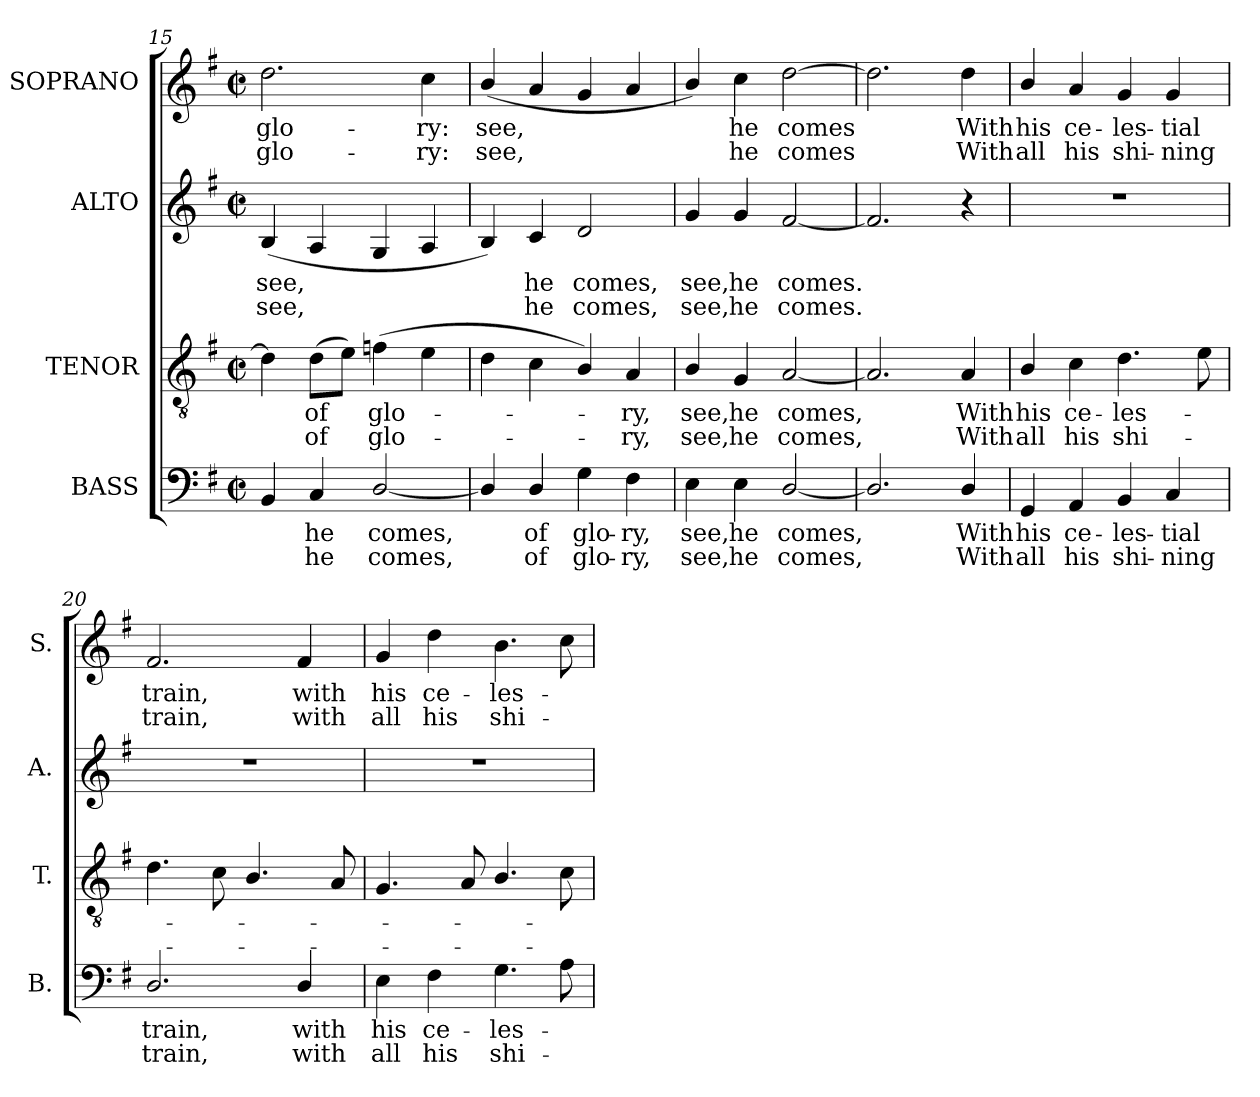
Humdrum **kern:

**kern	**text	**text	**kern	**text	**text	**kern	**text	**text	**kern	**text	**text
*part4	*part4	*part4	*part3	*part3	*part3	*part2	*part2	*part2	*part1	*part1	*part1
*staff4	*staff4	*staff4	*staff3	*staff3	*staff3	*staff2	*staff2	*staff2	*staff1	*staff1	*staff1
*I"BASS	*	*	*I"TENOR	*	*	*I"ALTO	*	*	*I"SOPRANO	*	*
*I'B.	*	*	*I'T.	*	*	*I'A.	*	*	*I'S.	*	*
*clefF4	*	*	*clefGv2	*	*	*clefG2	*	*	*clefG2	*	*
*	*	*	*ITrd7c12	*	*	*	*	*	*	*	*
*k[f#]	*	*	*k[f#]	*	*	*k[f#]	*	*	*k[f#]	*	*
*G:	*	*	*G:	*	*	*G:	*	*	*G:	*	*
*M2/2	*	*	*M2/2	*	*	*M2/2	*	*	*M2/2	*	*
*met(c|)	*	*	*met(c|)	*	*	*met(c|)	*	*	*met(c|)	*	*
=15	=15	=15	=15	=15	=15	=15	=15	=15	=15	=15	=15
!	!	!	!	!	!	!	!LO:LY:b:color=#000000	!LO:LY:b:color=#000000	!	!	!
!	!	!	!	!	!	!	!	!	!	!LO:LY:b:color=#000000	!LO:LY:b:color=#000000
4BBi/	.	.	4Di\]	.	.	(4Bi/	see,	see,	2.ddi\	glo-	glo-
!	!LO:LY:b:color=#000000	!LO:LY:b:color=#000000	!	!	!	!	!	!	!	!	!
!	!	!	!	!LO:LY:b:color=#000000	!LO:LY:b:color=#000000	!	!	!	!	!	!
4Ci/	he	he	(8Di\L	of	of	4Ai/	.	.	.	.	.
.	.	.	8Ei\J)	.	.	.	.	.	.	.	.
!	!LO:LY:b:color=#000000	!LO:LY:b:color=#000000	!	!	!	!	!	!	!	!	!
!	!	!	!	!LO:LY:b:color=#000000	!LO:LY:b:color=#000000	!	!	!	!	!	!
[2Di/	comes,	comes,	(4Fni\	glo-	glo-	4Gi/	.	.	.	.	.
!	!	!	!	!	!	!	!	!	!	!LO:LY:b:color=#000000	!LO:LY:b:color=#000000
.	.	.	4Ei\	.	.	4Ai/	.	.	4cci\	-ry:	-ry:
=16	=16	=16	=16	=16	=16	=16	=16	=16	=16	=16	=16
!	!	!	!	!	!	!	!	!	!	!LO:LY:b:color=#000000	!LO:LY:b:color=#000000
4Di/]	.	.	4Di\	.	.	4Bi/)	.	.	(4bi/	see,	see,
!	!LO:LY:b:color=#000000	!LO:LY:b:color=#000000	!	!	!	!	!	!	!	!	!
!	!	!	!	!	!	!	!LO:LY:b:color=#000000	!LO:LY:b:color=#000000	!	!	!
4Di/	of	of	4Ci\	.	.	4ci/	he	he	4ai/	.	.
!	!LO:LY:b:color=#000000	!LO:LY:b:color=#000000	!	!	!	!	!	!	!	!	!
!	!	!	!	!	!	!	!LO:LY:b:color=#000000	!LO:LY:b:color=#000000	!	!	!
4Gi\	glo-	glo-	4BBi/)	.	.	2di/	comes,	comes,	4gi/	.	.
!	!LO:LY:b:color=#000000	!LO:LY:b:color=#000000	!	!	!	!	!	!	!	!	!
!	!	!	!	!LO:LY:b:color=#000000	!LO:LY:b:color=#000000	!	!	!	!	!	!
4F#i\	-ry,	-ry,	4AAi/	-ry,	-ry,	.	.	.	4ai/	.	.
=17	=17	=17	=17	=17	=17	=17	=17	=17	=17	=17	=17
!	!LO:LY:b:color=#000000	!LO:LY:b:color=#000000	!	!	!	!	!	!	!	!	!
!	!	!	!	!LO:LY:b:color=#000000	!LO:LY:b:color=#000000	!	!	!	!	!	!
!	!	!	!	!	!	!	!LO:LY:b:color=#000000	!LO:LY:b:color=#000000	!	!	!
4Ei\	see,	see,	4BBi/	see,	see,	4gi/	see,	see,	4bi/)	.	.
!	!LO:LY:b:color=#000000	!LO:LY:b:color=#000000	!	!	!	!	!	!	!	!	!
!	!	!	!	!LO:LY:b:color=#000000	!LO:LY:b:color=#000000	!	!	!	!	!	!
!	!	!	!	!	!	!	!LO:LY:b:color=#000000	!LO:LY:b:color=#000000	!	!	!
!	!	!	!	!	!	!	!	!	!	!LO:LY:b:color=#000000	!LO:LY:b:color=#000000
4Ei\	he	he	4GGi/	he	he	4gi/	he	he	4cci\	he	he
!	!LO:LY:b:color=#000000	!LO:LY:b:color=#000000	!	!	!	!	!	!	!	!	!
!	!	!	!	!LO:LY:b:color=#000000	!LO:LY:b:color=#000000	!	!	!	!	!	!
!	!	!	!	!	!	!	!LO:LY:b:color=#000000	!LO:LY:b:color=#000000	!	!	!
!	!	!	!	!	!	!	!	!	!	!LO:LY:b:color=#000000	!LO:LY:b:color=#000000
[2Di/	comes,	comes,	[2AAi/	comes,	comes,	[2f#i/	comes.	comes.	[2ddi\	comes	comes
=18	=18	=18	=18	=18	=18	=18	=18	=18	=18	=18	=18
2.Di/]	.	.	2.AAi/]	.	.	2.f#i/]	.	.	2.ddi\]	.	.
!	!LO:LY:b:color=#000000	!LO:LY:b:color=#000000	!	!	!	!	!	!	!	!	!
!	!	!	!	!LO:LY:b:color=#000000	!LO:LY:b:color=#000000	!	!	!	!	!	!
!	!	!	!	!	!	!	!	!	!	!LO:LY:b:color=#000000	!LO:LY:b:color=#000000
4Di/	With	With	4AAi/	With	With	4r	.	.	4ddi\	With	With
!!LO:PB:g=z
=19	=19	=19	=19	=19	=19	=19	=19	=19	=19	=19	=19
!	!LO:LY:b:color=#000000	!LO:LY:b:color=#000000	!	!	!	!	!	!	!	!	!
!	!	!	!	!LO:LY:b:color=#000000	!LO:LY:b:color=#000000	!	!	!	!	!	!
!	!	!	!	!	!	!	!	!	!	!LO:LY:b:color=#000000	!LO:LY:b:color=#000000
4GGi/	his	all	4BBi/	his	all	1r	.	.	4bi/	his	all
!	!LO:LY:b:color=#000000	!LO:LY:b:color=#000000	!	!	!	!	!	!	!	!	!
!	!	!	!	!LO:LY:b:color=#000000	!LO:LY:b:color=#000000	!	!	!	!	!	!
!	!	!	!	!	!	!	!	!	!	!LO:LY:b:color=#000000	!LO:LY:b:color=#000000
4AAi/	ce-	his	4Ci\	ce-	his	.	.	.	4ai/	ce-	his
!	!LO:LY:b:color=#000000	!LO:LY:b:color=#000000	!	!	!	!	!	!	!	!	!
!	!	!	!	!LO:LY:b:color=#000000	!LO:LY:b:color=#000000	!	!	!	!	!	!
!	!	!	!	!	!	!	!	!	!	!LO:LY:b:color=#000000	!LO:LY:b:color=#000000
4BBi/	-les-	shi-	4.Di\	-les-	shi-	.	.	.	4gi/	-les-	shi-
!	!LO:LY:b:color=#000000	!LO:LY:b:color=#000000	!	!	!	!	!	!	!	!	!
!	!	!	!	!	!	!	!	!	!	!LO:LY:b:color=#000000	!LO:LY:b:color=#000000
4Ci/	-tial	-ning	.	.	.	.	.	.	4gi/	-tial	-ning
.	.	.	8Ei\	.	.	.	.	.	.	.	.
=20	=20	=20	=20	=20	=20	=20	=20	=20	=20	=20	=20
!	!LO:LY:b:color=#000000	!LO:LY:b:color=#000000	!	!	!	!	!	!	!	!	!
!	!	!	!	!	!	!	!	!	!	!LO:LY:b:color=#000000	!LO:LY:b:color=#000000
2.Di/	train,	train,	4.Di\	.	.	1r	.	.	2.f#i/	train,	train,
.	.	.	8Ci\	.	.	.	.	.	.	.	.
.	.	.	4.BBi/	.	.	.	.	.	.	.	.
!	!LO:LY:b:color=#000000	!LO:LY:b:color=#000000	!	!	!	!	!	!	!	!	!
!	!	!	!	!	!	!	!	!	!	!LO:LY:b:color=#000000	!LO:LY:b:color=#000000
4Di/	with	with	.	.	.	.	.	.	4f#i/	with	with
.	.	.	8AAi/	.	.	.	.	.	.	.	.
=21	=21	=21	=21	=21	=21	=21	=21	=21	=21	=21	=21
!	!LO:LY:b:color=#000000	!LO:LY:b:color=#000000	!	!	!	!	!	!	!	!	!
!	!	!	!	!	!	!	!	!	!	!LO:LY:b:color=#000000	!LO:LY:b:color=#000000
4Ei\	his	all	4.GGi/	.	.	1r	.	.	4gi/	his	all
!	!LO:LY:b:color=#000000	!LO:LY:b:color=#000000	!	!	!	!	!	!	!	!	!
!	!	!	!	!	!	!	!	!	!	!LO:LY:b:color=#000000	!LO:LY:b:color=#000000
4F#i\	ce-	his	.	.	.	.	.	.	4ddi\	ce-	his
.	.	.	8AAi/	.	.	.	.	.	.	.	.
!	!LO:LY:b:color=#000000	!LO:LY:b:color=#000000	!	!	!	!	!	!	!	!	!
!	!	!	!	!	!	!	!	!	!	!LO:LY:b:color=#000000	!LO:LY:b:color=#000000
4.Gi\	-les-	shi-	4.BBi/	.	.	.	.	.	4.bi\	-les-	shi-
8Ai\	.	.	8Ci\	.	.	.	.	.	8cci\	.	.
=	=	=	=	=	=	=	=	=	=	=	=
*-	*-	*-	*-	*-	*-	*-	*-	*-	*-	*-	*-
